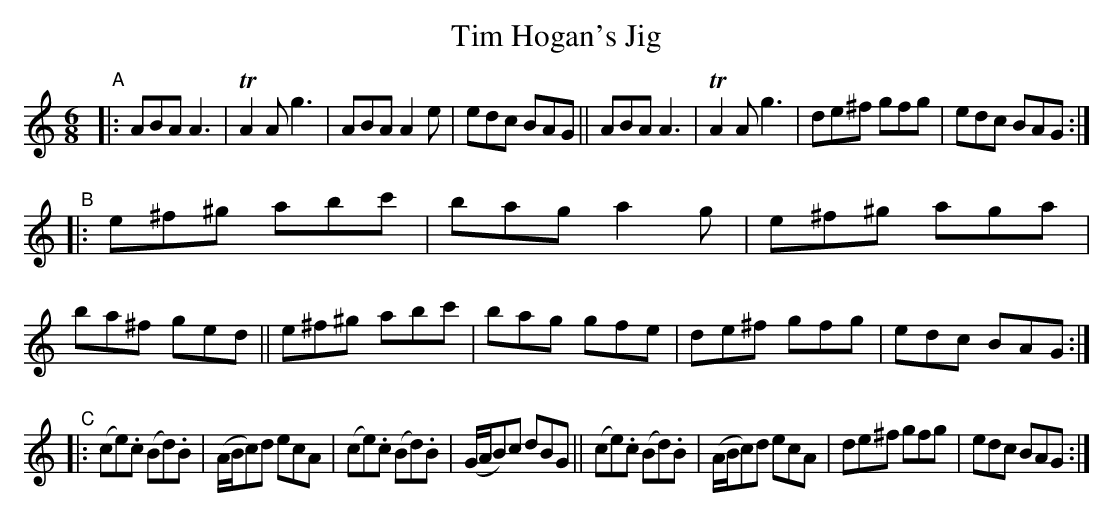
X:1
T: Tim Hogan's Jig
M: 6/8
L: 1/8
K: Am
"^A"\
|: ABA A3 | TA2A g3 | ABA A2e | edc BAG \
|| ABA A3 | TA2A g3 | de^f gfg | edc BAG :|
"^B"\
|: e^f^g abc' | bag a2g | e^f^g aga | ba^f ged \
|| e^f^g abc' | bag gfe | de^f gfg | edc BAG :|
"^C"\
|: (ce).c (Bd).B | (A/B/c)d ecA | (ce).c (Bd).B | (G/A/B)c dBG \
|| (ce).c (Bd).B | (A/B/c)d ecA | de^f gfg | edc BAG :|
